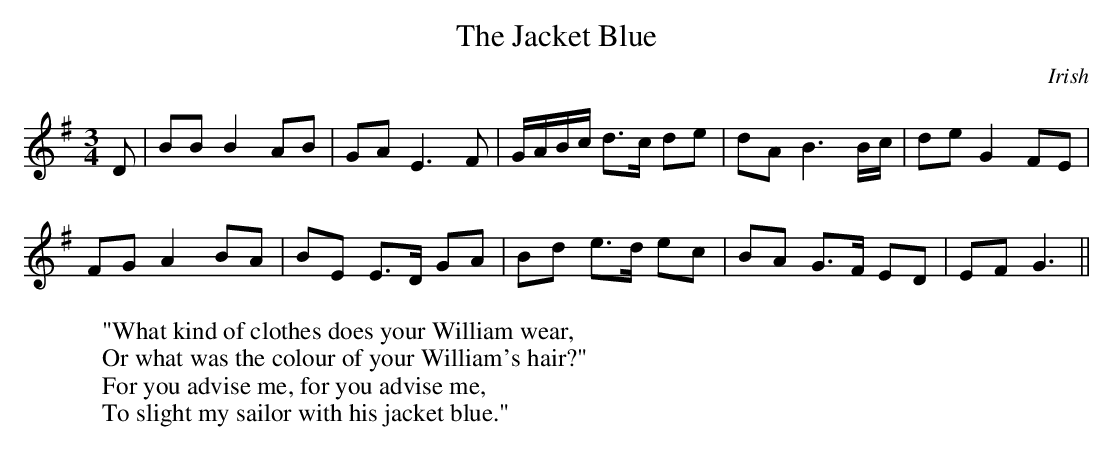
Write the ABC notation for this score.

X:1
T:The Jacket Blue
O:Irish
W:"What kind of clothes does your William wear,
W:Or what was the colour of your William's hair?"
W:For you advise me, for you advise me,
W:To slight my sailor with his jacket blue."
L:1/8
M:3/4
K:G
D|\
BB B2 AB|GA E3 F|G/A/B/c/ d>c de|dA B3 B/c/|de G2 FE|
FG A2 BA|BE E>D GA|Bd e>d ec|BA G>F ED|EF G3||
